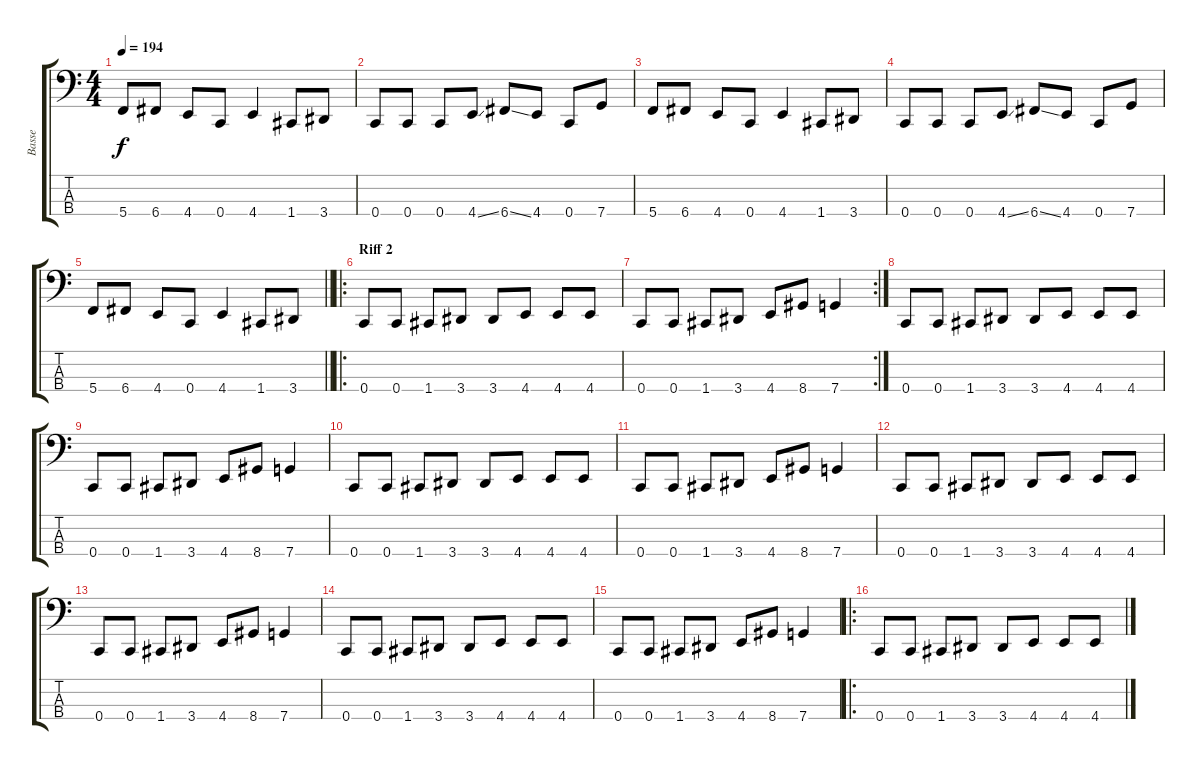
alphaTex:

\track ("Basse" "Basse") {instrument electricbassfinger}
\staff {score tabs}
\tuning (F2 C2 G1 C1) {hide}
\ts (4 4)
\tempo 194
\clef f4
\ks c
5.4.8{dy f} 6.4.8 4.4.8 0.4.8 4.4.4 1.4.8 3.4.8 |
0.4.8 0.4.8 0.4.8 4.4{ss}.8 6.4{ss}.8 4.4.8 0.4.8 7.4.8 |
5.4.8 6.4.8 4.4.8 0.4.8 4.4.4 1.4.8 3.4.8 |
0.4.8 0.4.8 0.4.8 4.4{ss}.8 6.4{ss}.8 4.4.8 0.4.8 7.4.8 |
\barLineRight lightlight
5.4.8 6.4.8 4.4.8 0.4.8 4.4.4 1.4.8 3.4.8 |
\ro
\section ("" "Riff 2")
0.4.8 0.4.8 1.4.8 3.4.8 3.4.8 4.4.8 4.4.8 4.4.8 |
\rc 2
0.4.8 0.4.8 1.4.8 3.4.8 4.4.8 8.4.8 7.4.4 |
0.4.8 0.4.8 1.4.8 3.4.8 3.4.8 4.4.8 4.4.8 4.4.8 |
0.4.8 0.4.8 1.4.8 3.4.8 4.4.8 8.4.8 7.4.4 |
0.4.8 0.4.8 1.4.8 3.4.8 3.4.8 4.4.8 4.4.8 4.4.8 |
0.4.8 0.4.8 1.4.8 3.4.8 4.4.8 8.4.8 7.4.4 |
0.4.8 0.4.8 1.4.8 3.4.8 3.4.8 4.4.8 4.4.8 4.4.8 |
0.4.8 0.4.8 1.4.8 3.4.8 4.4.8 8.4.8 7.4.4 |
0.4.8 0.4.8 1.4.8 3.4.8 3.4.8 4.4.8 4.4.8 4.4.8 |
0.4.8 0.4.8 1.4.8 3.4.8 4.4.8 8.4.8 7.4.4 |
\ro
0.4.8 0.4.8 1.4.8 3.4.8 3.4.8 4.4.8 4.4.8 4.4.8
